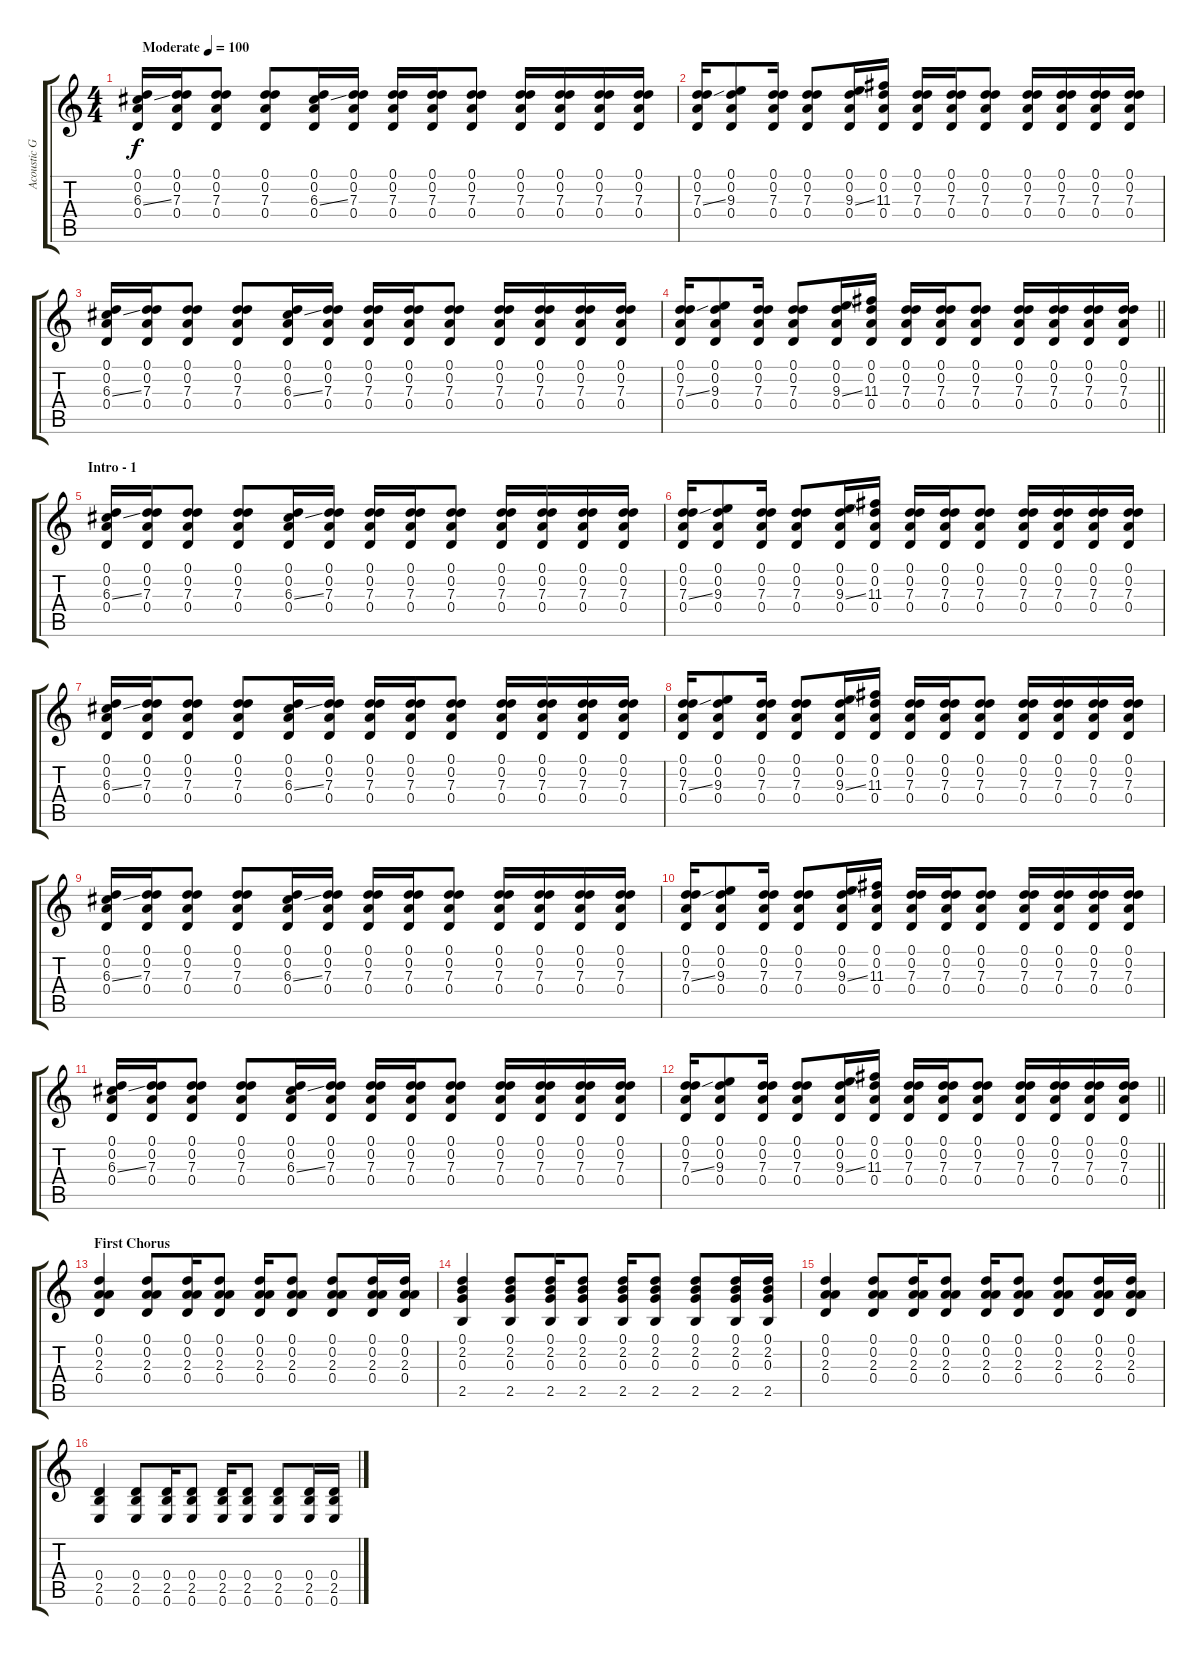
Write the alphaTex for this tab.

\track ("Acoustic Guitar DAGDAE" "Acoustic G") {instrument acousticguitarsteel}
\staff {score tabs}
\tuning (D4 A3 G3 D3 A2 E2) {hide}
\ts (4 4)
\tempo (100 "Moderate")
\clef g2
\ks c
(0.1 0.2 6.3{ss} 0.4).16{dy f instrument acousticguitarsteel} (0.1 0.2 7.3 0.4).16 (0.1 0.2 7.3 0.4).8 (0.1 0.2 7.3 0.4).8 (0.1 0.2 6.3{ss} 0.4).16 (0.1 0.2 7.3 0.4).16 (0.1 0.2 7.3 0.4).16 (0.1 0.2 7.3 0.4).16 (0.1 0.2 7.3 0.4).8 (0.1 0.2 7.3 0.4).16 (0.1 0.2 7.3 0.4).16 (0.1 0.2 7.3 0.4).16 (0.1 0.2 7.3 0.4).16 |
(0.1 0.2 7.3{ss} 0.4).16 (0.1 0.2 9.3 0.4).8 (0.1 0.2 7.3 0.4).16 (0.1 0.2 7.3 0.4).8 (0.1 0.2 9.3{ss} 0.4).16 (0.1 0.2 11.3 0.4).16 (0.1 0.2 7.3 0.4).16 (0.1 0.2 7.3 0.4).16 (0.1 0.2 7.3 0.4).8 (0.1 0.2 7.3 0.4).16 (0.1 0.2 7.3 0.4).16 (0.1 0.2 7.3 0.4).16 (0.1 0.2 7.3 0.4).16 |
(0.1 0.2 6.3{ss} 0.4).16 (0.1 0.2 7.3 0.4).16 (0.1 0.2 7.3 0.4).8 (0.1 0.2 7.3 0.4).8 (0.1 0.2 6.3{ss} 0.4).16 (0.1 0.2 7.3 0.4).16 (0.1 0.2 7.3 0.4).16 (0.1 0.2 7.3 0.4).16 (0.1 0.2 7.3 0.4).8 (0.1 0.2 7.3 0.4).16 (0.1 0.2 7.3 0.4).16 (0.1 0.2 7.3 0.4).16 (0.1 0.2 7.3 0.4).16 |
\barLineRight lightlight
(0.1 0.2 7.3{ss} 0.4).16 (0.1 0.2 9.3 0.4).8 (0.1 0.2 7.3 0.4).16 (0.1 0.2 7.3 0.4).8 (0.1 0.2 9.3{ss} 0.4).16 (0.1 0.2 11.3 0.4).16 (0.1 0.2 7.3 0.4).16 (0.1 0.2 7.3 0.4).16 (0.1 0.2 7.3 0.4).8 (0.1 0.2 7.3 0.4).16 (0.1 0.2 7.3 0.4).16 (0.1 0.2 7.3 0.4).16 (0.1 0.2 7.3 0.4).16 |
\section ("" "Intro - 1")
(0.1 0.2 6.3{ss} 0.4).16 (0.1 0.2 7.3 0.4).16 (0.1 0.2 7.3 0.4).8 (0.1 0.2 7.3 0.4).8 (0.1 0.2 6.3{ss} 0.4).16 (0.1 0.2 7.3 0.4).16 (0.1 0.2 7.3 0.4).16 (0.1 0.2 7.3 0.4).16 (0.1 0.2 7.3 0.4).8 (0.1 0.2 7.3 0.4).16 (0.1 0.2 7.3 0.4).16 (0.1 0.2 7.3 0.4).16 (0.1 0.2 7.3 0.4).16 |
(0.1 0.2 7.3{ss} 0.4).16 (0.1 0.2 9.3 0.4).8 (0.1 0.2 7.3 0.4).16 (0.1 0.2 7.3 0.4).8 (0.1 0.2 9.3{ss} 0.4).16 (0.1 0.2 11.3 0.4).16 (0.1 0.2 7.3 0.4).16 (0.1 0.2 7.3 0.4).16 (0.1 0.2 7.3 0.4).8 (0.1 0.2 7.3 0.4).16 (0.1 0.2 7.3 0.4).16 (0.1 0.2 7.3 0.4).16 (0.1 0.2 7.3 0.4).16 |
(0.1 0.2 6.3{ss} 0.4).16 (0.1 0.2 7.3 0.4).16 (0.1 0.2 7.3 0.4).8 (0.1 0.2 7.3 0.4).8 (0.1 0.2 6.3{ss} 0.4).16 (0.1 0.2 7.3 0.4).16 (0.1 0.2 7.3 0.4).16 (0.1 0.2 7.3 0.4).16 (0.1 0.2 7.3 0.4).8 (0.1 0.2 7.3 0.4).16 (0.1 0.2 7.3 0.4).16 (0.1 0.2 7.3 0.4).16 (0.1 0.2 7.3 0.4).16 |
(0.1 0.2 7.3{ss} 0.4).16 (0.1 0.2 9.3 0.4).8 (0.1 0.2 7.3 0.4).16 (0.1 0.2 7.3 0.4).8 (0.1 0.2 9.3{ss} 0.4).16 (0.1 0.2 11.3 0.4).16 (0.1 0.2 7.3 0.4).16 (0.1 0.2 7.3 0.4).16 (0.1 0.2 7.3 0.4).8 (0.1 0.2 7.3 0.4).16 (0.1 0.2 7.3 0.4).16 (0.1 0.2 7.3 0.4).16 (0.1 0.2 7.3 0.4).16 |
(0.1 0.2 6.3{ss} 0.4).16 (0.1 0.2 7.3 0.4).16 (0.1 0.2 7.3 0.4).8 (0.1 0.2 7.3 0.4).8 (0.1 0.2 6.3{ss} 0.4).16 (0.1 0.2 7.3 0.4).16 (0.1 0.2 7.3 0.4).16 (0.1 0.2 7.3 0.4).16 (0.1 0.2 7.3 0.4).8 (0.1 0.2 7.3 0.4).16 (0.1 0.2 7.3 0.4).16 (0.1 0.2 7.3 0.4).16 (0.1 0.2 7.3 0.4).16 |
(0.1 0.2 7.3{ss} 0.4).16 (0.1 0.2 9.3 0.4).8 (0.1 0.2 7.3 0.4).16 (0.1 0.2 7.3 0.4).8 (0.1 0.2 9.3{ss} 0.4).16 (0.1 0.2 11.3 0.4).16 (0.1 0.2 7.3 0.4).16 (0.1 0.2 7.3 0.4).16 (0.1 0.2 7.3 0.4).8 (0.1 0.2 7.3 0.4).16 (0.1 0.2 7.3 0.4).16 (0.1 0.2 7.3 0.4).16 (0.1 0.2 7.3 0.4).16 |
(0.1 0.2 6.3{ss} 0.4).16 (0.1 0.2 7.3 0.4).16 (0.1 0.2 7.3 0.4).8 (0.1 0.2 7.3 0.4).8 (0.1 0.2 6.3{ss} 0.4).16 (0.1 0.2 7.3 0.4).16 (0.1 0.2 7.3 0.4).16 (0.1 0.2 7.3 0.4).16 (0.1 0.2 7.3 0.4).8 (0.1 0.2 7.3 0.4).16 (0.1 0.2 7.3 0.4).16 (0.1 0.2 7.3 0.4).16 (0.1 0.2 7.3 0.4).16 |
\barLineRight lightlight
(0.1 0.2 7.3{ss} 0.4).16 (0.1 0.2 9.3 0.4).8 (0.1 0.2 7.3 0.4).16 (0.1 0.2 7.3 0.4).8 (0.1 0.2 9.3{ss} 0.4).16 (0.1 0.2 11.3 0.4).16 (0.1 0.2 7.3 0.4).16 (0.1 0.2 7.3 0.4).16 (0.1 0.2 7.3 0.4).8 (0.1 0.2 7.3 0.4).16 (0.1 0.2 7.3 0.4).16 (0.1 0.2 7.3 0.4).16 (0.1 0.2 7.3 0.4).16 |
\section ("" "First Chorus")
(0.1 0.2 2.3 0.4).4 (0.1 0.2 2.3 0.4).8 (0.1 0.2 2.3 0.4).16 (0.1 0.2 2.3 0.4).8 (0.1 0.2 2.3 0.4).16 (0.1 0.2 2.3 0.4).8 (0.1 0.2 2.3 0.4).8 (0.1 0.2 2.3 0.4).16 (0.1 0.2 2.3 0.4).16 |
(0.1 2.2 0.3 2.5).4 (0.1 2.2 0.3 2.5).8 (0.1 2.2 0.3 2.5).16 (0.1 2.2 0.3 2.5).8 (0.1 2.2 0.3 2.5).16 (0.1 2.2 0.3 2.5).8 (0.1 2.2 0.3 2.5).8 (0.1 2.2 0.3 2.5).16 (0.1 2.2 0.3 2.5).16 |
(0.1 0.2 2.3 0.4).4 (0.1 0.2 2.3 0.4).8 (0.1 0.2 2.3 0.4).16 (0.1 0.2 2.3 0.4).8 (0.1 0.2 2.3 0.4).16 (0.1 0.2 2.3 0.4).8 (0.1 0.2 2.3 0.4).8 (0.1 0.2 2.3 0.4).16 (0.1 0.2 2.3 0.4).16 |
(0.4 2.5 0.6).4 (0.4 2.5 0.6).8 (0.4 2.5 0.6).16 (0.4 2.5 0.6).8 (0.4 2.5 0.6).16 (0.4 2.5 0.6).8 (0.4 2.5 0.6).8 (0.4 2.5 0.6).16 (0.4 2.5 0.6).16
